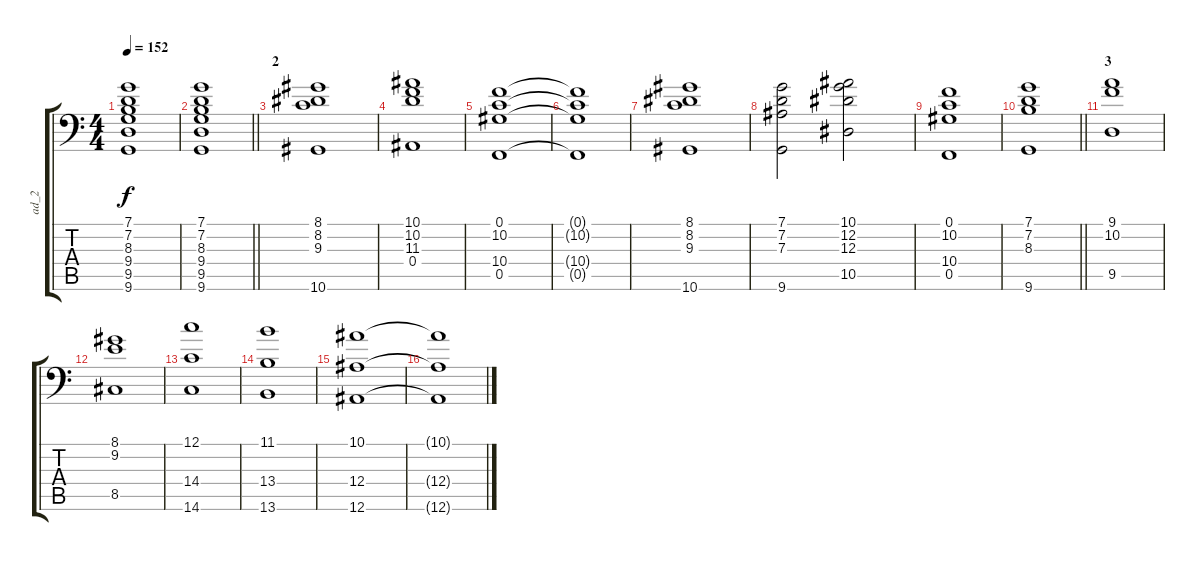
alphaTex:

\track ("ad_2" "ad_2") {instrument synthstrings1}
\staff {score tabs}
\tuning (C4 G3 Eb3 Bb2 F2 Bb1) {hide}
\ts (4 4)
\tempo 152
\clef f4
\ks c
(7.1 7.2 8.3 9.4 9.5 9.6).1{dy f} |
\barLineRight lightlight
(7.1 7.2 8.3 9.4 9.5 9.6).1 |
\section ("" "2")
(8.1 8.2 9.3 10.6).1 |
(10.1 10.2 11.3 0.4).1 |
(0.1 10.2 10.4 0.5).1 |
(0.1{t} 10.2{t} 10.4{t} 0.5{t}).1 |
(8.1 8.2 9.3 10.6).1 |
(7.1 7.2 7.3 9.6).2 (10.1 12.2 12.3 10.5).2 |
(0.1 10.2 10.4 0.5).1 |
\barLineRight lightlight
(7.1 7.2 8.3 9.6).1 |
\section ("" "3")
(9.1 10.2 9.5).1 |
(8.1 9.2 8.5).1 |
(12.1 14.4 14.6).1 |
(11.1 13.4 13.6).1 |
(10.1 12.4 12.6).1 |
(10.1{t} 12.4{t} 12.6{t}).1
